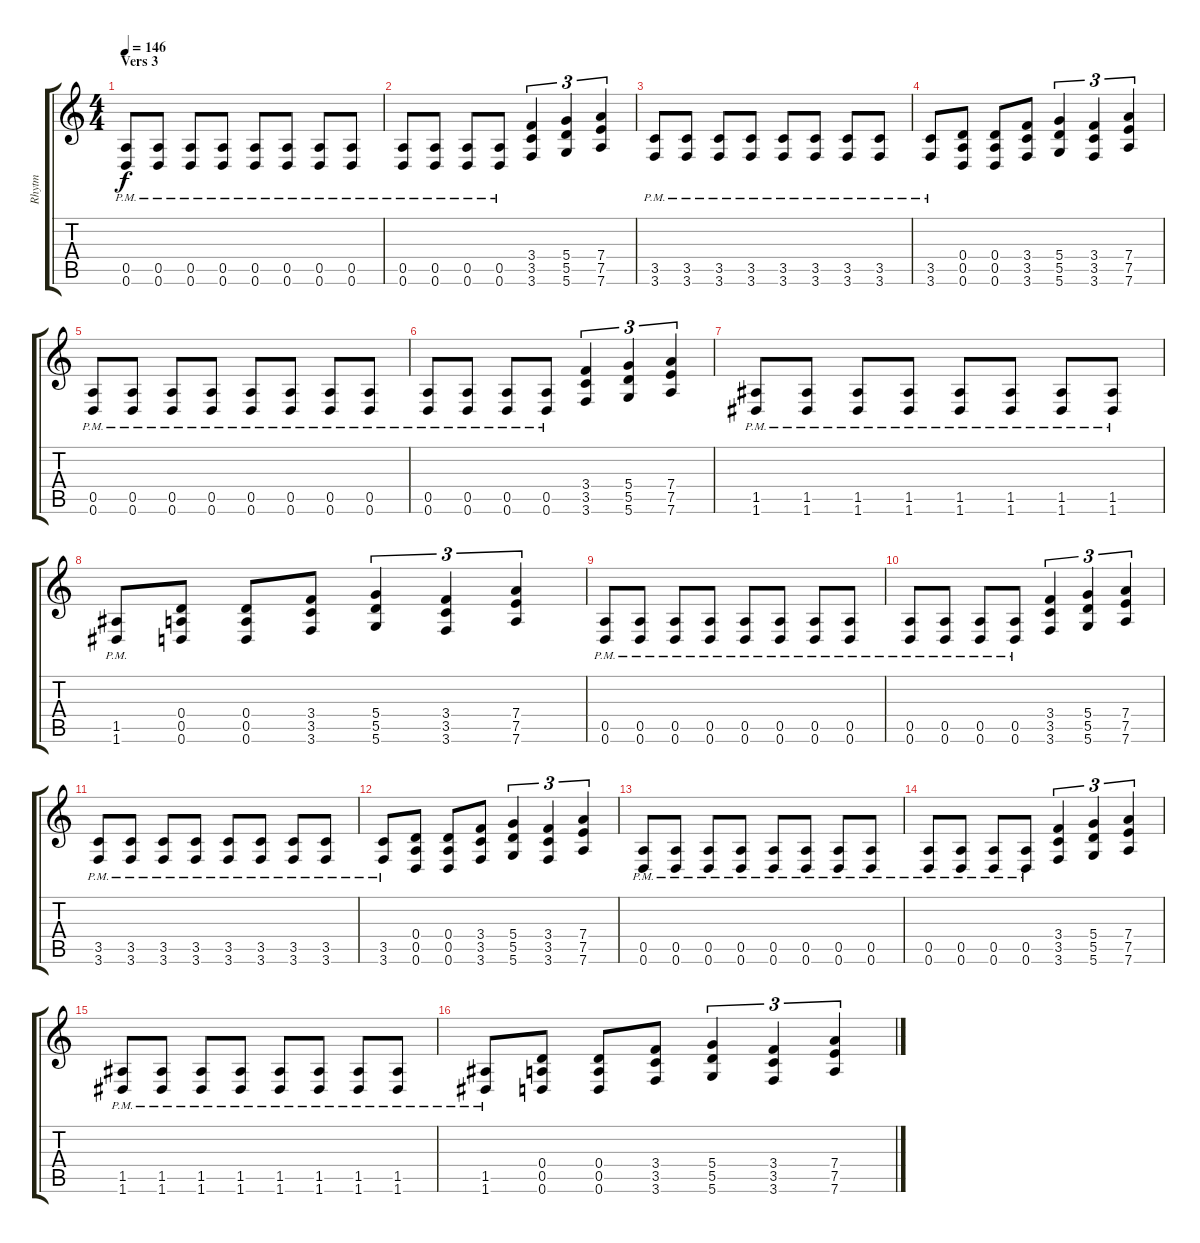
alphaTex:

\track ("Rhytm" "Rhytm") {instrument distortionguitar}
\staff {score tabs}
\tuning (E4 B3 G3 D3 A2 D2) {hide}
\ts (4 4)
\section ("" "Vers 3")
\tempo 146
\clef g2
\ks c
(0.5{pm} 0.6).8{dy f} (0.5{pm} 0.6).8 (0.5{pm} 0.6).8 (0.5{pm} 0.6).8 (0.5{pm} 0.6).8 (0.5{pm} 0.6).8 (0.5{pm} 0.6).8 (0.5{pm} 0.6).8 |
(0.5{pm} 0.6).8 (0.5{pm} 0.6).8 (0.5{pm} 0.6).8 (0.5{pm} 0.6).8 (3.4 3.5 3.6).4{tu (3 2)} (5.4 5.5 5.6).4{tu (3 2)} (7.4 7.5 7.6).4{tu (3 2)} |
(3.5{pm} 3.6).8 (3.5{pm} 3.6).8 (3.5{pm} 3.6).8 (3.5{pm} 3.6).8 (3.5{pm} 3.6).8 (3.5{pm} 3.6).8 (3.5{pm} 3.6).8 (3.5{pm} 3.6).8 |
(3.5{pm} 3.6).8 (0.4 0.5 0.6).8 (0.4 0.5 0.6).8 (3.4 3.5 3.6).8 (5.4 5.5 5.6).4{tu (3 2)} (3.4 3.5 3.6).4{tu (3 2)} (7.4 7.5 7.6).4{tu (3 2)} |
(0.5{pm} 0.6).8 (0.5{pm} 0.6).8 (0.5{pm} 0.6).8 (0.5{pm} 0.6).8 (0.5{pm} 0.6).8 (0.5{pm} 0.6).8 (0.5{pm} 0.6).8 (0.5{pm} 0.6).8 |
(0.5{pm} 0.6).8 (0.5{pm} 0.6).8 (0.5{pm} 0.6).8 (0.5{pm} 0.6).8 (3.4 3.5 3.6).4{tu (3 2)} (5.4 5.5 5.6).4{tu (3 2)} (7.4 7.5 7.6).4{tu (3 2)} |
(1.5{pm} 1.6).8 (1.5{pm} 1.6).8 (1.5{pm} 1.6).8 (1.5{pm} 1.6).8 (1.5{pm} 1.6).8 (1.5{pm} 1.6).8 (1.5{pm} 1.6).8 (1.5{pm} 1.6).8 |
(1.5{pm} 1.6).8 (0.4 0.5 0.6).8 (0.4 0.5 0.6).8 (3.4 3.5 3.6).8 (5.4 5.5 5.6).4{tu (3 2)} (3.4 3.5 3.6).4{tu (3 2)} (7.4 7.5 7.6).4{tu (3 2)} |
(0.5{pm} 0.6).8 (0.5{pm} 0.6).8 (0.5{pm} 0.6).8 (0.5{pm} 0.6).8 (0.5{pm} 0.6).8 (0.5{pm} 0.6).8 (0.5{pm} 0.6).8 (0.5{pm} 0.6).8 |
(0.5{pm} 0.6).8 (0.5{pm} 0.6).8 (0.5{pm} 0.6).8 (0.5{pm} 0.6).8 (3.4 3.5 3.6).4{tu (3 2)} (5.4 5.5 5.6).4{tu (3 2)} (7.4 7.5 7.6).4{tu (3 2)} |
(3.5{pm} 3.6).8 (3.5{pm} 3.6).8 (3.5{pm} 3.6).8 (3.5{pm} 3.6).8 (3.5{pm} 3.6).8 (3.5{pm} 3.6).8 (3.5{pm} 3.6).8 (3.5{pm} 3.6).8 |
(3.5{pm} 3.6).8 (0.4 0.5 0.6).8 (0.4 0.5 0.6).8 (3.4 3.5 3.6).8 (5.4 5.5 5.6).4{tu (3 2)} (3.4 3.5 3.6).4{tu (3 2)} (7.4 7.5 7.6).4{tu (3 2)} |
(0.5{pm} 0.6).8 (0.5{pm} 0.6).8 (0.5{pm} 0.6).8 (0.5{pm} 0.6).8 (0.5{pm} 0.6).8 (0.5{pm} 0.6).8 (0.5{pm} 0.6).8 (0.5{pm} 0.6).8 |
(0.5{pm} 0.6).8 (0.5{pm} 0.6).8 (0.5{pm} 0.6).8 (0.5{pm} 0.6).8 (3.4 3.5 3.6).4{tu (3 2)} (5.4 5.5 5.6).4{tu (3 2)} (7.4 7.5 7.6).4{tu (3 2)} |
(1.5{pm} 1.6).8 (1.5{pm} 1.6).8 (1.5{pm} 1.6).8 (1.5{pm} 1.6).8 (1.5{pm} 1.6).8 (1.5{pm} 1.6).8 (1.5{pm} 1.6).8 (1.5{pm} 1.6).8 |
(1.5{pm} 1.6).8 (0.4 0.5 0.6).8 (0.4 0.5 0.6).8 (3.4 3.5 3.6).8 (5.4 5.5 5.6).4{tu (3 2)} (3.4 3.5 3.6).4{tu (3 2)} (7.4 7.5 7.6).4{tu (3 2)}
